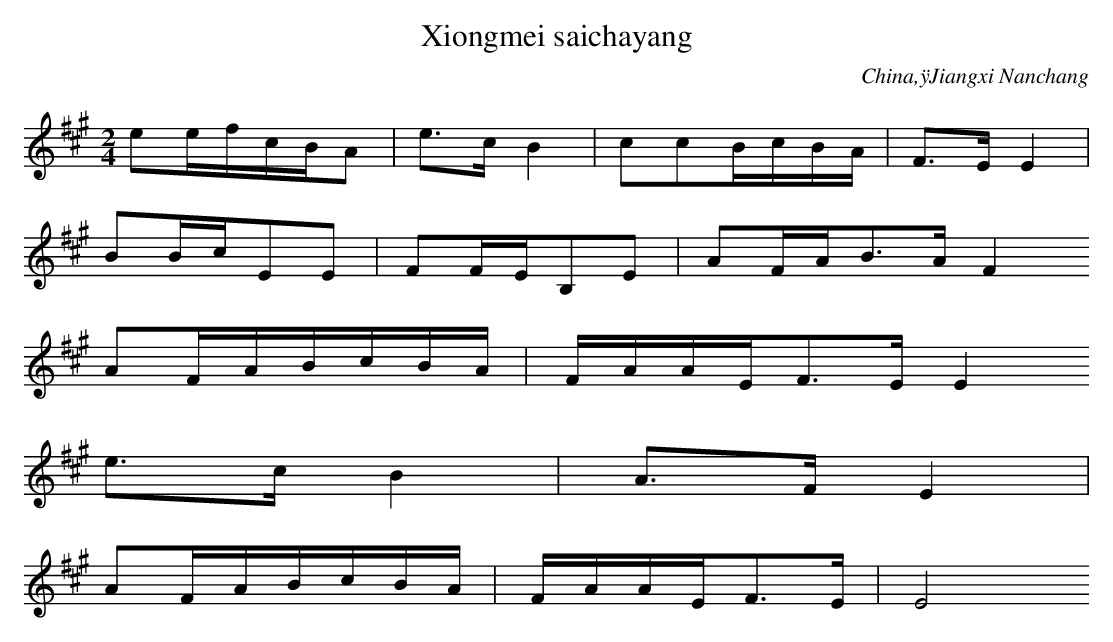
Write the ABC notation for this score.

X:1
T: Xiongmei saichayang
O: China,ÿJiangxi Nanchang
M: 2/4
L: 1/16
K: A
e2efcBA2 | e3cB4 | c2c2BcBA | F3EE4 |
B2BcE2E2 | F2FEB,2E2 | A2FAB3AF4
A2FABcBA | FAAEF3EE4
e3cB4 | A3FE4 |
A2FABcBA | FAAEF3E | E8
